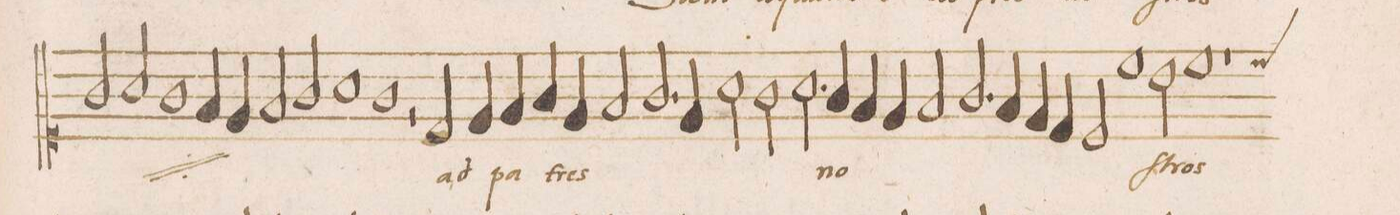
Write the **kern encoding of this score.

**kern	**text
*I"DISCANTVS	*
*clefC1	*
*k[]	*
*met(C|)	*
*M2/1	*
*	*ij
2g/	ad
2a/	pat-
1g	.
=162	=162
4f/	-res
4e/	.
2f/	no-
2g/	.
=163	=163
1a	-stros
*	*Xij
1g	.
=164	=164
2r	.
2d/	ad
4e/	pa-
4f/	.
4g/	-tres
4e/	.
=165	=165
2f/	.
2.g/	.
4e/	.
2a\	.
=166	=166
2g\	.
2.a\	no-
4g/	.
4f/	.
4e/	.
=167	=167
2f/	.
2.g/	.
4f/	.
4e/	.
4d/	.
=168	=168
2c/	.
1cc	.
2b\	-ſtros
=169	=169
1cc	.
*custos:cc	*
1r	.
=170	=170
*-	*-
